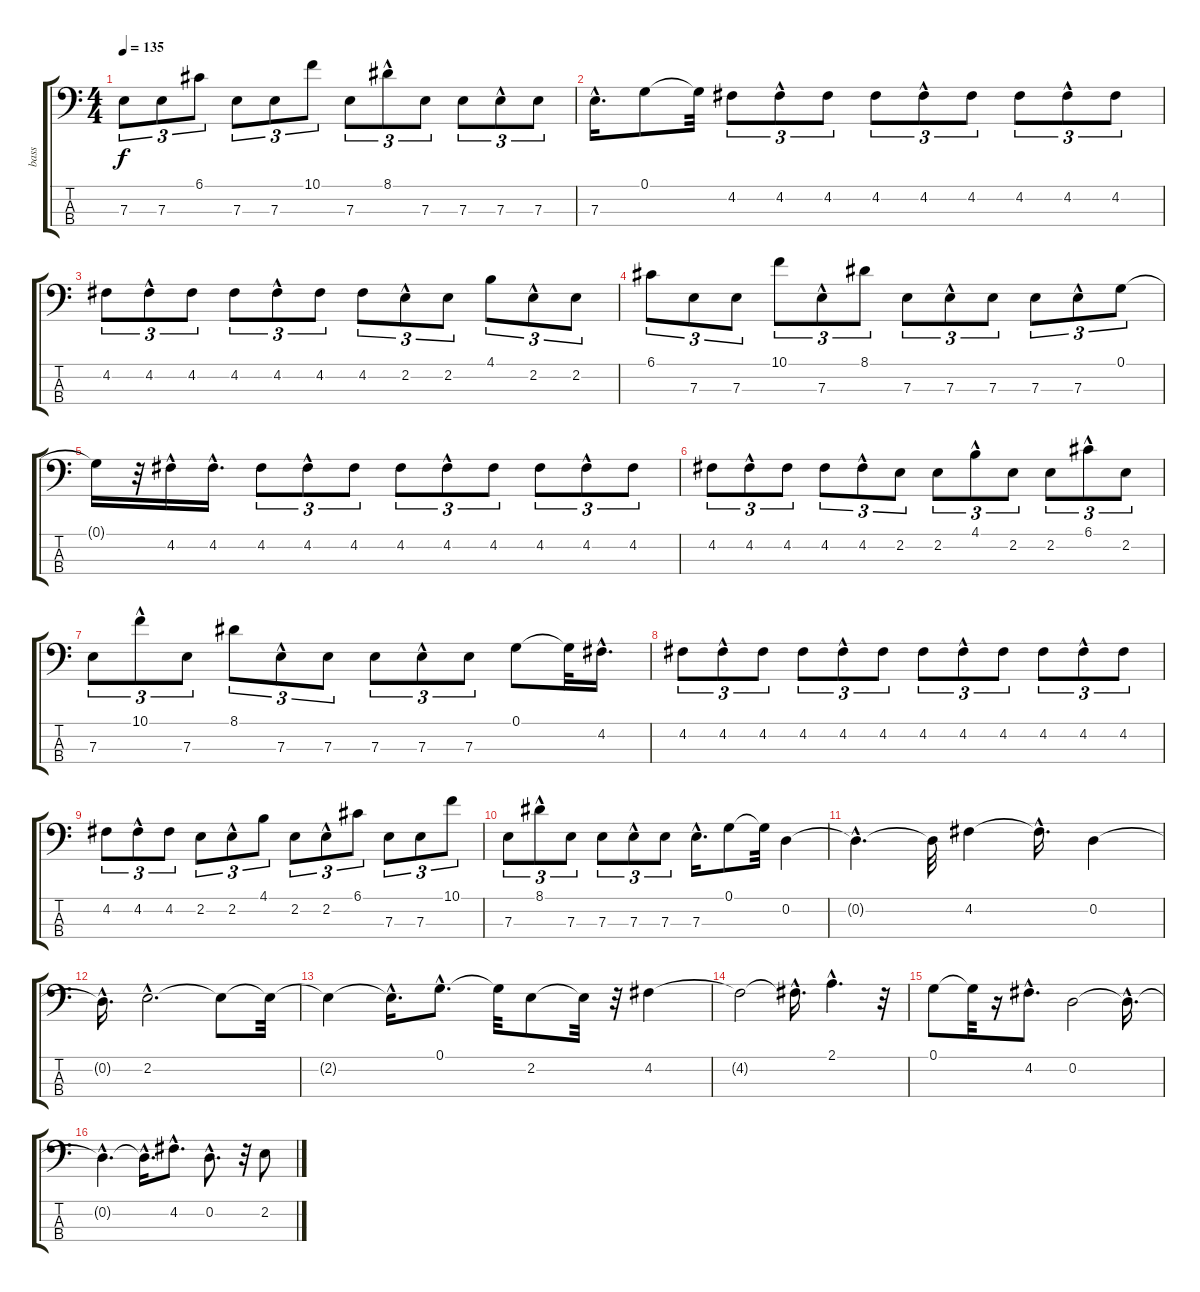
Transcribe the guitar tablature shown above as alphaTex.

\track ("bass" "bass") {instrument electricbassfinger}
\staff {score tabs}
\tuning (G2 D2 A1 E1) {hide}
\ts (4 4)
\tempo 135
\clef f4
\ks c
7.3.8{tu (3 2) dy f} 7.3.8{tu (3 2)} 6.1.8{tu (3 2)} 7.3.8{tu (3 2)} 7.3.8{tu (3 2)} 10.1.8{tu (3 2)} 7.3.8{tu (3 2)} 8.1{hac}.8{tu (3 2)} 7.3.8{tu (3 2)} 7.3.8{tu (3 2)} 7.3{hac}.8{tu (3 2)} 7.3.8{tu (3 2)} |
7.3{hac}.16{d} 0.1.8 0.1{t}.32 4.2.8{tu (3 2)} 4.2{hac}.8{tu (3 2)} 4.2.8{tu (3 2)} 4.2.8{tu (3 2)} 4.2{hac}.8{tu (3 2)} 4.2.8{tu (3 2)} 4.2.8{tu (3 2)} 4.2{hac}.8{tu (3 2)} 4.2.8{tu (3 2)} |
4.2.8{tu (3 2)} 4.2{hac}.8{tu (3 2)} 4.2.8{tu (3 2)} 4.2.8{tu (3 2)} 4.2{hac}.8{tu (3 2)} 4.2.8{tu (3 2)} 4.2.8{tu (3 2)} 2.2{hac}.8{tu (3 2)} 2.2.8{tu (3 2)} 4.1.8{tu (3 2)} 2.2{hac}.8{tu (3 2)} 2.2.8{tu (3 2)} |
6.1.8{tu (3 2)} 7.3.8{tu (3 2)} 7.3.8{tu (3 2)} 10.1.8{tu (3 2)} 7.3{hac}.8{tu (3 2)} 8.1.8{tu (3 2)} 7.3.8{tu (3 2)} 7.3{hac}.8{tu (3 2)} 7.3.8{tu (3 2)} 7.3.8{tu (3 2)} 7.3{hac}.8{tu (3 2)} 0.1.8{tu (3 2)} |
0.1{t}.16 r.32 4.2{hac}.16 4.2{hac}.16{d} 4.2.8{tu (3 2)} 4.2{hac}.8{tu (3 2)} 4.2.8{tu (3 2)} 4.2.8{tu (3 2)} 4.2{hac}.8{tu (3 2)} 4.2.8{tu (3 2)} 4.2.8{tu (3 2)} 4.2{hac}.8{tu (3 2)} 4.2.8{tu (3 2)} |
4.2.8{tu (3 2)} 4.2{hac}.8{tu (3 2)} 4.2.8{tu (3 2)} 4.2.8{tu (3 2)} 4.2{hac}.8{tu (3 2)} 2.2.8{tu (3 2)} 2.2.8{tu (3 2)} 4.1{hac}.8{tu (3 2)} 2.2.8{tu (3 2)} 2.2.8{tu (3 2)} 6.1{hac}.8{tu (3 2)} 2.2.8{tu (3 2)} |
7.3.8{tu (3 2)} 10.1{hac}.8{tu (3 2)} 7.3.8{tu (3 2)} 8.1.8{tu (3 2)} 7.3{hac}.8{tu (3 2)} 7.3.8{tu (3 2)} 7.3.8{tu (3 2)} 7.3{hac}.8{tu (3 2)} 7.3.8{tu (3 2)} 0.1.8 0.1{t}.32 4.2{hac}.16{d} |
4.2.8{tu (3 2)} 4.2{hac}.8{tu (3 2)} 4.2.8{tu (3 2)} 4.2.8{tu (3 2)} 4.2{hac}.8{tu (3 2)} 4.2.8{tu (3 2)} 4.2.8{tu (3 2)} 4.2{hac}.8{tu (3 2)} 4.2.8{tu (3 2)} 4.2.8{tu (3 2)} 4.2{hac}.8{tu (3 2)} 4.2.8{tu (3 2)} |
4.2.8{tu (3 2)} 4.2{hac}.8{tu (3 2)} 4.2.8{tu (3 2)} 2.2.8{tu (3 2)} 2.2{hac}.8{tu (3 2)} 4.1.8{tu (3 2)} 2.2.8{tu (3 2)} 2.2{hac}.8{tu (3 2)} 6.1.8{tu (3 2)} 7.3.8{tu (3 2)} 7.3.8{tu (3 2)} 10.1.8{tu (3 2)} |
7.3.8{tu (3 2)} 8.1{hac}.8{tu (3 2)} 7.3.8{tu (3 2)} 7.3.8{tu (3 2)} 7.3{hac}.8{tu (3 2)} 7.3.8{tu (3 2)} 7.3{hac}.16{d} 0.1.8 0.1{t}.32 0.2.4 |
0.2{hac t}.4{d} 0.2{t}.32 4.2.4 4.2{hac t}.16{d} 0.2.4 |
0.2{hac t}.16{d} 2.2{hac}.2{d} 2.2{t}.8 2.2{t}.32 |
2.2{t}.4 2.2{hac t}.16{d} 0.1{hac}.8{d} 0.1{t}.32 2.2.8 2.2{t}.32 r.32 4.2.4 |
4.2{t}.2 4.2{hac t}.16{d} 2.1{hac}.4{d} r.32 |
0.1.8 0.1{t}.32 r.16 4.2{hac}.8{d} 0.2.2 0.2{hac t}.16{d} |
0.2{hac t}.4{d} 0.2{hac t}.16{d} 4.2{hac}.8{d} 0.2{hac}.8{d} r.32 2.2.8
